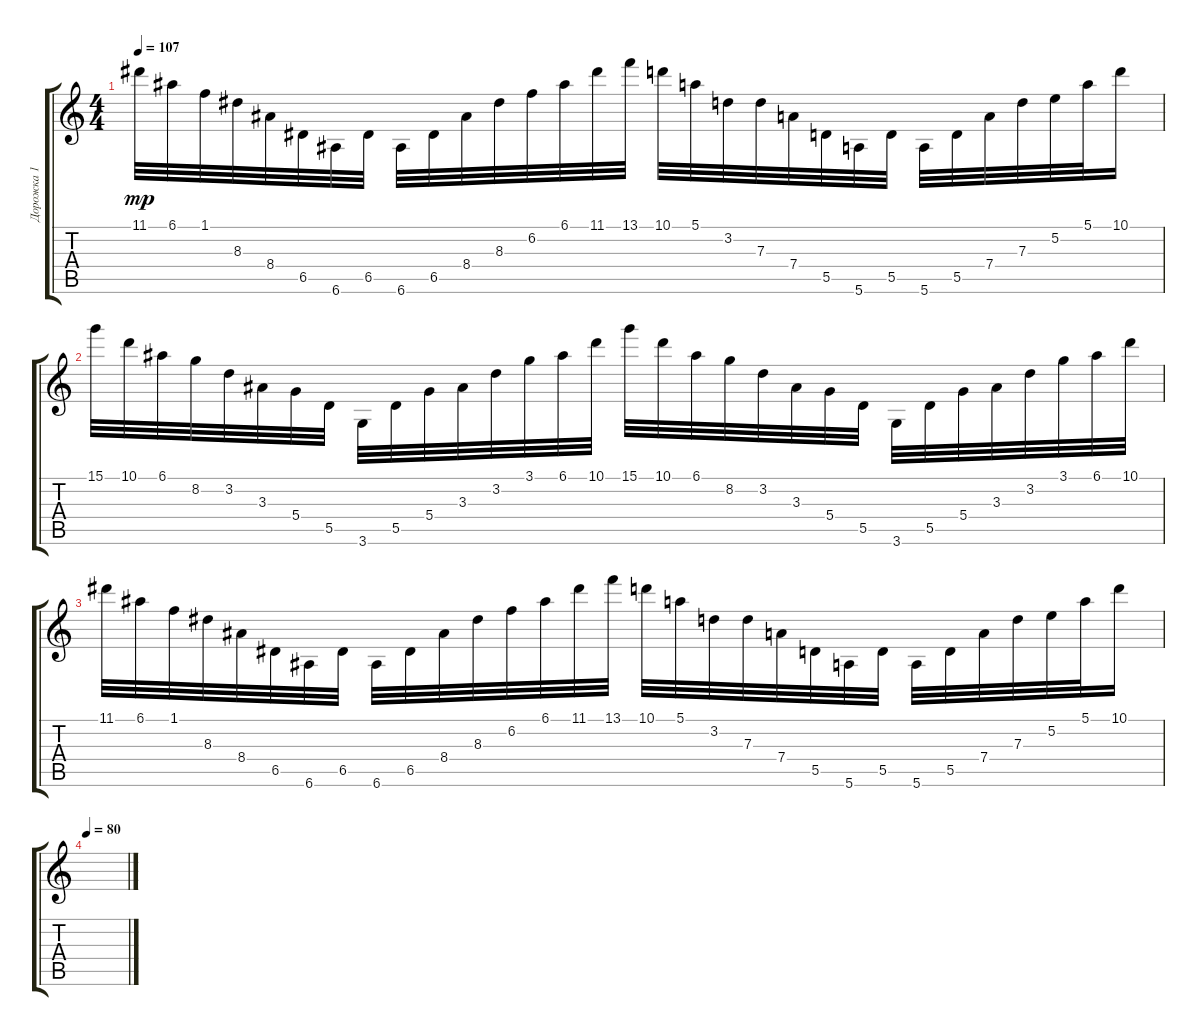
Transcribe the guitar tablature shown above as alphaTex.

\track ("Дорожка 1" "Дорожка 1") {instrument acousticguitarsteel}
\staff {score tabs}
\tuning (E4 B3 G3 D3 A2 E2) {hide}
\ts (4 4)
\tempo 107
\clef g2
\ks c
11.1.32{dy mp} 6.1.32 1.1.32 8.3.32 8.4.32 6.5.32 6.6.32 6.5.32 6.6.32 6.5.32 8.4.32 8.3.32 6.2.32 6.1.32 11.1.32 13.1.32 10.1.32 5.1.32 3.2.32 7.3.32 7.4.32 5.5.32 5.6.32 5.5.32 5.6.32 5.5.32 7.4.32 7.3.32 5.2.32 5.1.32 10.1.16 |
15.1.32 10.1.32 6.1.32 8.2.32 3.2.32 3.3.32 5.4.32 5.5.32 3.6.32 5.5.32 5.4.32 3.3.32 3.2.32 3.1.32 6.1.32 10.1.32 15.1.32 10.1.32 6.1.32 8.2.32 3.2.32 3.3.32 5.4.32 5.5.32 3.6.32 5.5.32 5.4.32 3.3.32 3.2.32 3.1.32 6.1.32 10.1.32 |
11.1.32 6.1.32 1.1.32 8.3.32 8.4.32 6.5.32 6.6.32 6.5.32 6.6.32 6.5.32 8.4.32 8.3.32 6.2.32 6.1.32 11.1.32 13.1.32 10.1.32 5.1.32 3.2.32 7.3.32 7.4.32 5.5.32 5.6.32 5.5.32 5.6.32 5.5.32 7.4.32 7.3.32 5.2.32 5.1.32 10.1.16 |
\tempo 95
\tempo 80
